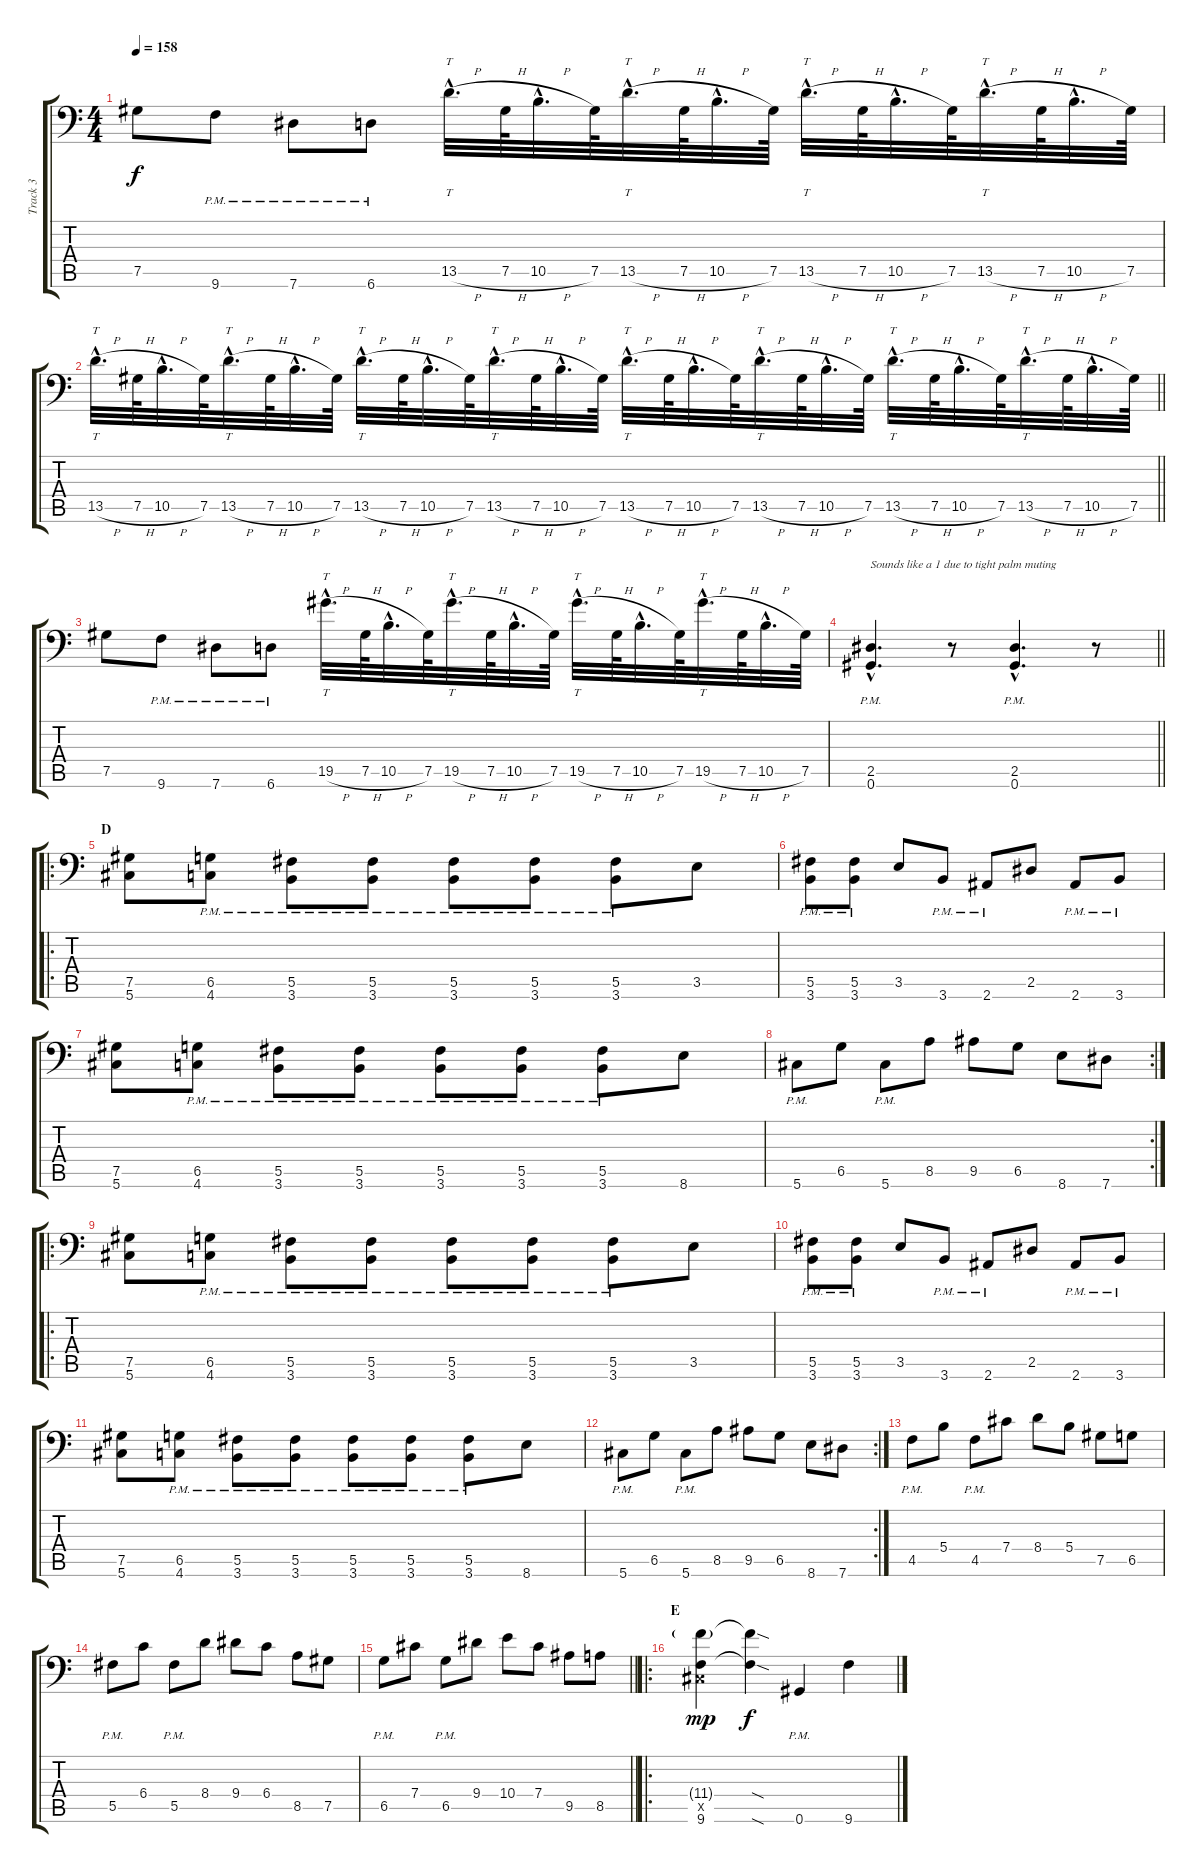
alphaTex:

\track ("Track 3" "Track 3") {instrument distortionguitar}
\staff {score tabs}
\tuning (Ab3 Eb3 B2 Gb2 Db2 Ab1) {hide}
\ts (4 4)
\tempo 158
\clef f4
\ks c
7.5.8{dy f} 9.6{pm}.8 7.6{pm}.8 6.6{pm}.8 13.5{h hac}.32{tt d} 7.5{h}.64 10.5{h hac}.32{d} 7.5.64 13.5{h hac}.32{tt d} 7.5{h}.64 10.5{h hac}.32{d} 7.5.64 13.5{h hac}.32{tt d} 7.5{h}.64 10.5{h hac}.32{d} 7.5.64 13.5{h hac}.32{tt d} 7.5{h}.64 10.5{h hac}.32{d} 7.5.64 |
\barLineRight lightlight
13.5{h hac}.32{tt d} 7.5{h}.64 10.5{h hac}.32{d} 7.5.64 13.5{h hac}.32{tt d} 7.5{h}.64 10.5{h hac}.32{d} 7.5.64 13.5{h hac}.32{tt d} 7.5{h}.64 10.5{h hac}.32{d} 7.5.64 13.5{h hac}.32{tt d} 7.5{h}.64 10.5{h hac}.32{d} 7.5.64 13.5{h hac}.32{tt d} 7.5{h}.64 10.5{h hac}.32{d} 7.5.64 13.5{h hac}.32{tt d} 7.5{h}.64 10.5{h hac}.32{d} 7.5.64 13.5{h hac}.32{tt d} 7.5{h}.64 10.5{h hac}.32{d} 7.5.64 13.5{h hac}.32{tt d} 7.5{h}.64 10.5{h hac}.32{d} 7.5.64 |
7.5.8 9.6{pm}.8 7.6{pm}.8 6.6{pm}.8 19.5{h hac}.32{tt d} 7.5{h}.64 10.5{h hac}.32{d} 7.5.64 19.5{h hac}.32{tt d} 7.5{h}.64 10.5{h hac}.32{d} 7.5.64 19.5{h hac}.32{tt d} 7.5{h}.64 10.5{h hac}.32{d} 7.5.64 19.5{h hac}.32{tt d} 7.5{h}.64 10.5{h hac}.32{d} 7.5.64 |
\barLineRight lightlight
(2.5{hac pm} 0.6{hac pm}).4{d txt "Sounds like a 1 due to tight palm muting"} r.8 (2.5{hac pm} 0.6{hac pm}).4{d} r.8 |
\ro
\section ("" "D")
(7.5 5.6).8 (6.5{pm} 4.6{pm}).8 (5.5{pm} 3.6{pm}).8 (5.5{pm} 3.6{pm}).8 (5.5{pm} 3.6{pm}).8 (5.5{pm} 3.6{pm}).8 (5.5{pm} 3.6{pm}).8 3.5.8 |
(5.5{pm} 3.6{pm}).8 (5.5{pm} 3.6{pm}).8 3.5.8 3.6{pm}.8 2.6{pm}.8 2.5.8 2.6{pm}.8 3.6{pm}.8 |
(7.5 5.6).8 (6.5{pm} 4.6{pm}).8 (5.5{pm} 3.6{pm}).8 (5.5{pm} 3.6{pm}).8 (5.5{pm} 3.6{pm}).8 (5.5{pm} 3.6{pm}).8 (5.5{pm} 3.6{pm}).8 8.6.8 |
\rc 2
5.6{pm}.8 6.5.8 5.6{pm}.8 8.5.8 9.5.8 6.5.8 8.6.8 7.6.8 |
\ro
(7.5 5.6).8 (6.5{pm} 4.6{pm}).8 (5.5{pm} 3.6{pm}).8 (5.5{pm} 3.6{pm}).8 (5.5{pm} 3.6{pm}).8 (5.5{pm} 3.6{pm}).8 (5.5{pm} 3.6{pm}).8 3.5.8 |
(5.5{pm} 3.6{pm}).8 (5.5{pm} 3.6{pm}).8 3.5.8 3.6{pm}.8 2.6{pm}.8 2.5.8 2.6{pm}.8 3.6{pm}.8 |
(7.5 5.6).8 (6.5{pm} 4.6{pm}).8 (5.5{pm} 3.6{pm}).8 (5.5{pm} 3.6{pm}).8 (5.5{pm} 3.6{pm}).8 (5.5{pm} 3.6{pm}).8 (5.5{pm} 3.6{pm}).8 8.6.8 |
\rc 2
5.6{pm}.8 6.5.8 5.6{pm}.8 8.5.8 9.5.8 6.5.8 8.6.8 7.6.8 |
4.5{pm}.8 5.4.8 4.5{pm}.8 7.4.8 8.4.8 5.4.8 7.5.8 6.5.8 |
5.5{pm}.8 6.4.8 5.5{pm}.8 8.4.8 9.4.8 6.4.8 8.5.8 7.5.8 |
\barLineRight lightlight
6.5{pm}.8 7.4.8 6.5{pm}.8 9.4.8 10.4.8 7.4.8 9.5.8 8.5.8 |
\ro
\section ("" "E")
(11.4{g} 0.5{x} 9.6).4{dy mp} (11.4{sod t} 9.6{sod t}).4{dy f} 0.6{pm}.4 9.6.4
